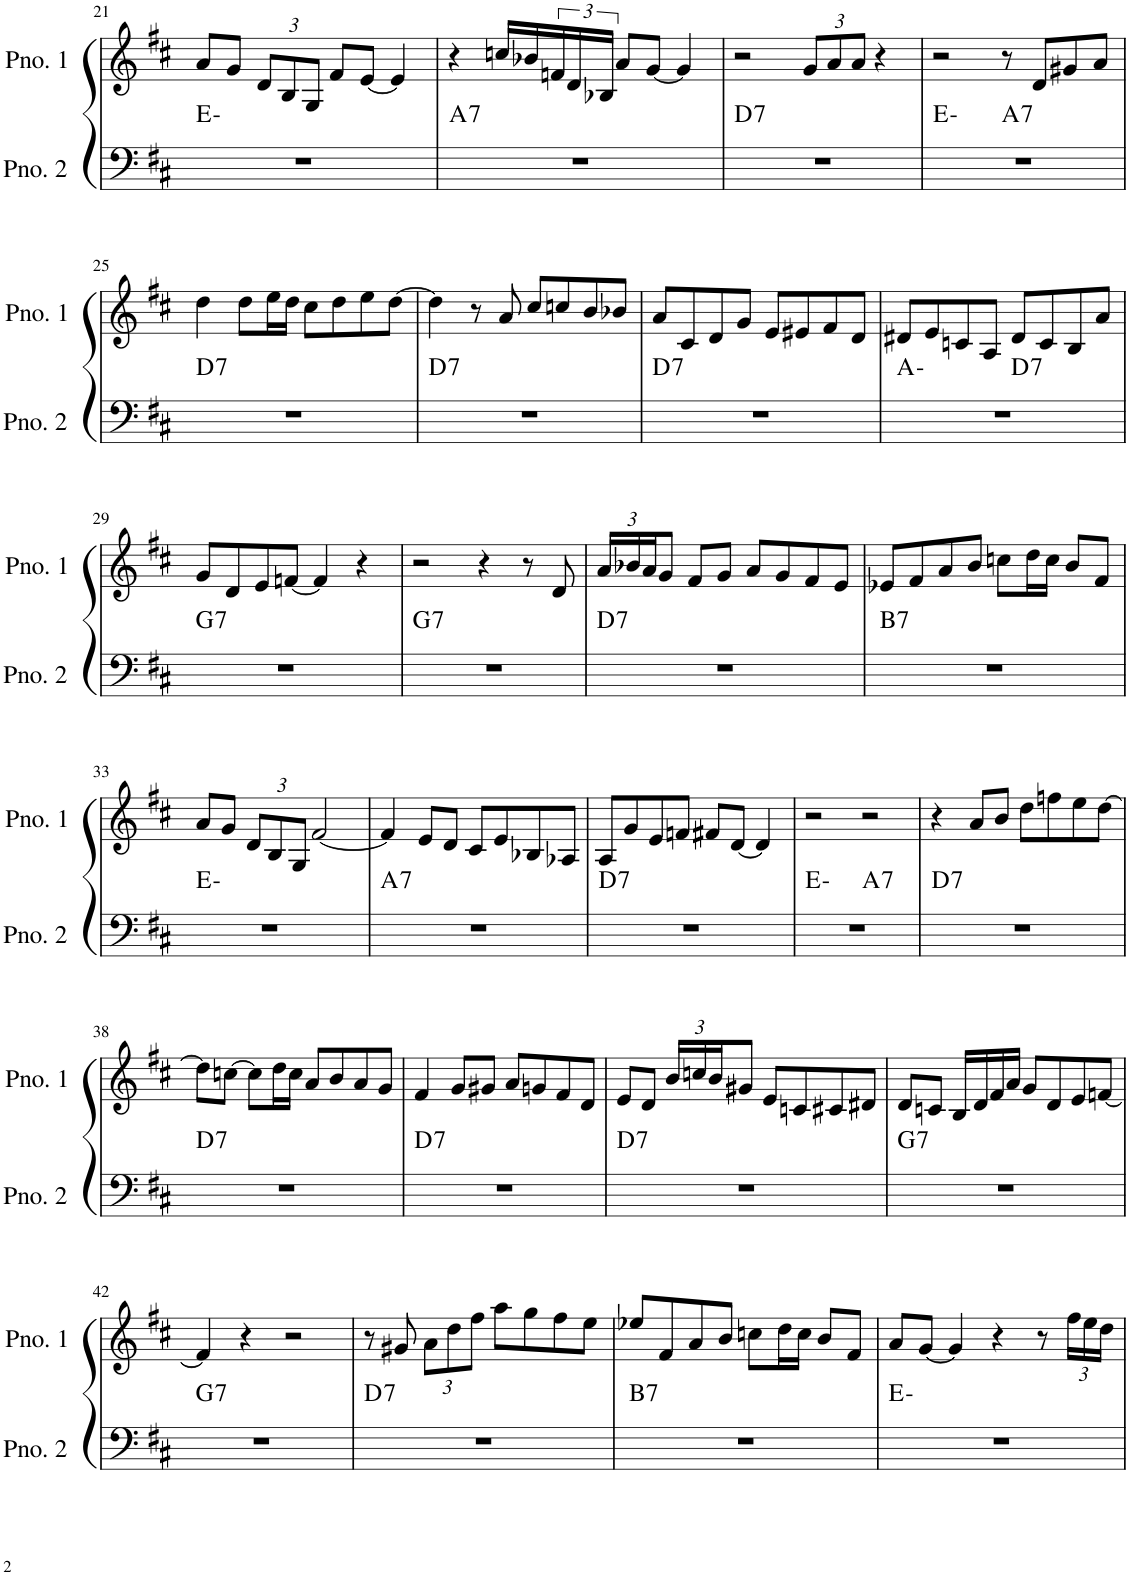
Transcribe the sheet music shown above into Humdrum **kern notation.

**kern	**harte	**kern
*part2	*part2	*part1
*staff2	*	*staff1
*I"ピアノ 2	*	*I"ピアノ 1
!!LO:PB:g=z
*clefF4	*	*clefG2
*k[f#c#]	*	*k[f#c#]
*M4/4	*	*M4/4
=21	=21	=21
1r	E:min	8a/L
.	.	8g/J
*	*	*Xbrackettup
.	.	12d/L
.	.	12B/
.	.	12G/J
.	.	8f#/L
.	.	[8e/J
.	.	4e/]
=22	=22	=22
!	!LO:H:kt=7	!
1r	A:7	4r
.	.	16ccn/LL
.	.	16b-X/
*	*	*brackettup
.	.	24fn/
.	.	24d/
.	.	24B-X/JJ
.	.	8a/L
.	.	[8g/J
.	.	4g/]
=23	=23	=23
!	!LO:H:kt=7	!
1r	D:7	2r
*	*	*Xbrackettup
.	.	12g/L
.	.	12a/
.	.	12a/J
.	.	4r
=24	=24	=24
*^	*	*
1r	2ryy	E:min	2r
!	!	!LO:H:kt=7	!
.	2ryy	A:7	8r
.	.	.	8d/L
.	.	.	8g#X/
.	.	.	8a/J
!!LO:LB:g=z
=25	=25	=25	=25
!	!	!LO:H:kt=7	!
*v	*v	*	*
1r	D:7	4dd\
.	.	8dd\L
.	.	16ee\L
.	.	16dd\JJ
.	.	8cc#\L
.	.	8dd\
.	.	8ee\
.	.	[8dd\J
=26	=26	=26
!	!LO:H:kt=7	!
1r	D:7	4dd\]
.	.	8r
.	.	8a/
.	.	8cc#/L
.	.	8ccn/
.	.	8b/
.	.	8b-X/J
=27	=27	=27
!	!LO:H:kt=7	!
1r	D:7	8a/L
.	.	8c#/
.	.	8d/
.	.	8g/J
.	.	8e/L
.	.	8e#X/
.	.	8f#/
.	.	8d/J
=28	=28	=28
*^	*	*
1r	2ryy	A:min	8d#X/L
.	.	.	8e/
.	.	.	8cn/
.	.	.	8A/J
!	!	!LO:H:kt=7	!
.	2ryy	D:7	8d#/L
.	.	.	8c/
.	.	.	8B/
.	.	.	8a/J
!!LO:LB:g=z
=29	=29	=29	=29
!	!	!LO:H:kt=7	!
*v	*v	*	*
1r	G:7	8g/L
.	.	8d/
.	.	8e/
.	.	[8fn/J
.	.	4f/]
.	.	4r
=30	=30	=30
!	!LO:H:kt=7	!
1r	G:7	2r
.	.	4r
.	.	8r
.	.	8d/
=31	=31	=31
!	!LO:H:kt=7	!
1r	D:7	24a/LL
.	.	24b-X/
.	.	24a/J
.	.	8g/J
.	.	8f#/L
.	.	8g/J
.	.	8a/L
.	.	8g/
.	.	8f#/
.	.	8e/J
=32	=32	=32
!	!LO:H:kt=7	!
1r	B:7	8e-X/L
.	.	8f#/
.	.	8a/
.	.	8b/J
.	.	8ccn\L
.	.	16dd\L
.	.	16cc\JJ
.	.	8b/L
.	.	8f#/J
!!LO:LB:g=z
=33	=33	=33
1r	E:min	8a/L
.	.	8g/J
.	.	12d/L
.	.	12B/
.	.	12G/J
.	.	[2f#/
=34	=34	=34
!	!LO:H:kt=7	!
1r	A:7	4f#/]
.	.	8e/L
.	.	8d/J
.	.	8c#/L
.	.	8e/
.	.	8B-X/
.	.	8A-X/J
=35	=35	=35
!	!LO:H:kt=7	!
1r	D:7	8A/L
.	.	8g/
.	.	8e/
.	.	8fn/J
.	.	8f#X/L
.	.	[8d/J
.	.	4d/]
=36	=36	=36
*^	*	*
1r	2ryy	E:min	2r
!	!	!LO:H:kt=7	!
.	2ryy	A:7	2r
=37	=37	=37	=37
!	!	!LO:H:kt=7	!
*v	*v	*	*
1r	D:7	4r
.	.	8a/L
.	.	8b/J
.	.	8dd\L
.	.	8ffn\
.	.	8ee\
.	.	[8dd\J
!!LO:LB:g=z
=38	=38	=38
!	!LO:H:kt=7	!
1r	D:7	8dd\L]
.	.	[8ccn\J
.	.	8cc\L]
.	.	16dd\L
.	.	16cc\JJ
.	.	8a/L
.	.	8b/
.	.	8a/
.	.	8g/J
=39	=39	=39
!	!LO:H:kt=7	!
1r	D:7	4f#/
.	.	8g/L
.	.	8g#X/J
.	.	8a/L
.	.	8gn/
.	.	8f#/
.	.	8d/J
=40	=40	=40
!	!LO:H:kt=7	!
1r	D:7	8e/L
.	.	8d/J
.	.	24b/LL
.	.	24ccn/
.	.	24b/J
.	.	8g#X/J
.	.	8e/L
.	.	8cn/
.	.	8c#X/
.	.	8d#X/J
=41	=41	=41
!	!LO:H:kt=7	!
1r	G:7	8d/L
.	.	8cn/J
.	.	16B/LL
.	.	16d/
.	.	16f#/
.	.	16a/JJ
.	.	8g/L
.	.	8d/
.	.	8e/
.	.	[8fn/J
!!LO:LB:g=z
=42	=42	=42
!	!LO:H:kt=7	!
1r	G:7	4f/]
.	.	4r
.	.	2r
=43	=43	=43
!	!LO:H:kt=7	!
1r	D:7	8r
.	.	8g#X/
.	.	12a\L
.	.	12dd\
.	.	12ff#\J
.	.	8aa\L
.	.	8gg\
.	.	8ff#\
.	.	8ee\J
=44	=44	=44
!	!LO:H:kt=7	!
1r	B:7	8ee-X/L
.	.	8f#/
.	.	8a/
.	.	8b/J
.	.	8ccn\L
.	.	16dd\L
.	.	16cc\JJ
.	.	8b/L
.	.	8f#/J
=45	=45	=45
1r	E:min	8a/L
.	.	[8g/J
.	.	4g/]
.	.	4r
.	.	8r
.	.	24ff#\LL
.	.	24ee\
.	.	24dd\JJ
=	=	=
*-	*-	*-
